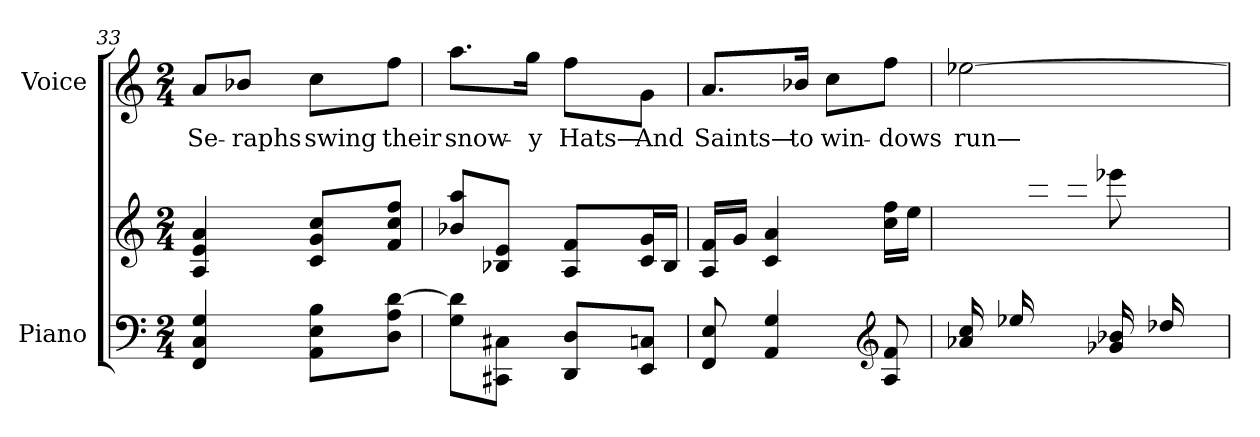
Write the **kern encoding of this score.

**kern	**kern	**kern	**text
*part2	*part2	*part1	*part1
*staff3	*staff2	*staff1	*staff1
*I"Piano	*	*I"Voice	*
*I'Pno.	*	*I'Voice	*
*clefF4	*clefG2	*clefG2	*
*k[]	*k[]	*k[]	*
*M2/4	*M2/4	*M2/4	*
=33	=33	=33	=33
!	!	!	!LO:LY:b:color=#000000
4FFi/ 4Ci 4Gi	4Ai/ 4ei 4ai	8ai/L	Se-
!	!	!	!LO:LY:b:color=#000000
.	.	8b-Xi/J	-raphs
!	!	!	!LO:LY:b:color=#000000
8AAi\ 8Ei 8BiL	8ci/ 8gi 8cciL	8cci\L	swing
!	!	!	!LO:LY:b:color=#000000
8Di\ 8Ai [>8diJ	8fi/ 8cci 8ffiJ	8ffi\J	their
=34	=34	=34	=34
!	!	!	!LO:LY:b:color=#000000
8Gi\ 8di]L	8b-Xi/ 8aaiL	8.aai\L	snow-
8CC#Xi\ 8C#XiJ	8B-Xi/ 8eiJ	.	.
!	!	!	!LO:LY:b:color=#000000
.	.	16ggi\Jk	-y
!	!	!	!LO:LY:b:color=#000000
8DDi/ 8DiL	8Ai/ 8fiL	8ffi\L	Hats—
!	!	!	!LO:LY:b:color=#000000
8EEi/ 8CniJ	16ci/ 16giL	8gi\J	And
.	16B-i/JJ	.	.
=35	=35	=35	=35
!	!	!	!LO:LY:b:color=#000000
8FFi/ 8Ei	16Ai/ 16fiLL	8.ai/L	Saints—
.	16gi/JJ	.	.
4AAi/ 4Gi	4ci/ 4ai	.	.
!	!	!	!LO:LY:b:color=#000000
.	.	16b-Xi/Jk	to
!	!	!	!LO:LY:b:color=#000000
.	.	8cci\L	win-
*clefG2	*	*	*
!	!	!	!LO:LY:b:color=#000000
8Ai/ 8fi	16cci\ 16ffiLL	8ffi\J	-dows
.	16eei\JJ	.	.
!!LO:LB:g=z
=36	=36	=36	=36
*^	*^	*	*
!	!	!	!	!	!LO:LY:b:color=#000000
16a-Xi/ 16cciLL	4ryy	8ryy	4.ryy	[>2ee-Xi\	run—
16ee-Xi/	.	.	.	.	.
8ryy	.	16aa-Xi\ 16ccci	.	.	.
.	.	16ddd-Xi\JJ	.	.	.
4ryy	16g-Xi/ 16b-XiLL	8eee-Xi\	.	.	.
.	16dd-Xi/	.	.	.	.
.	8ryy	8ryy	16gg-Xi\	.	.
.	.	.	16ffi\JJ	.	.
*v	*v	*	*	*	*
*	*v	*v	*	*
=	=	=	=
*-	*-	*-	*-
